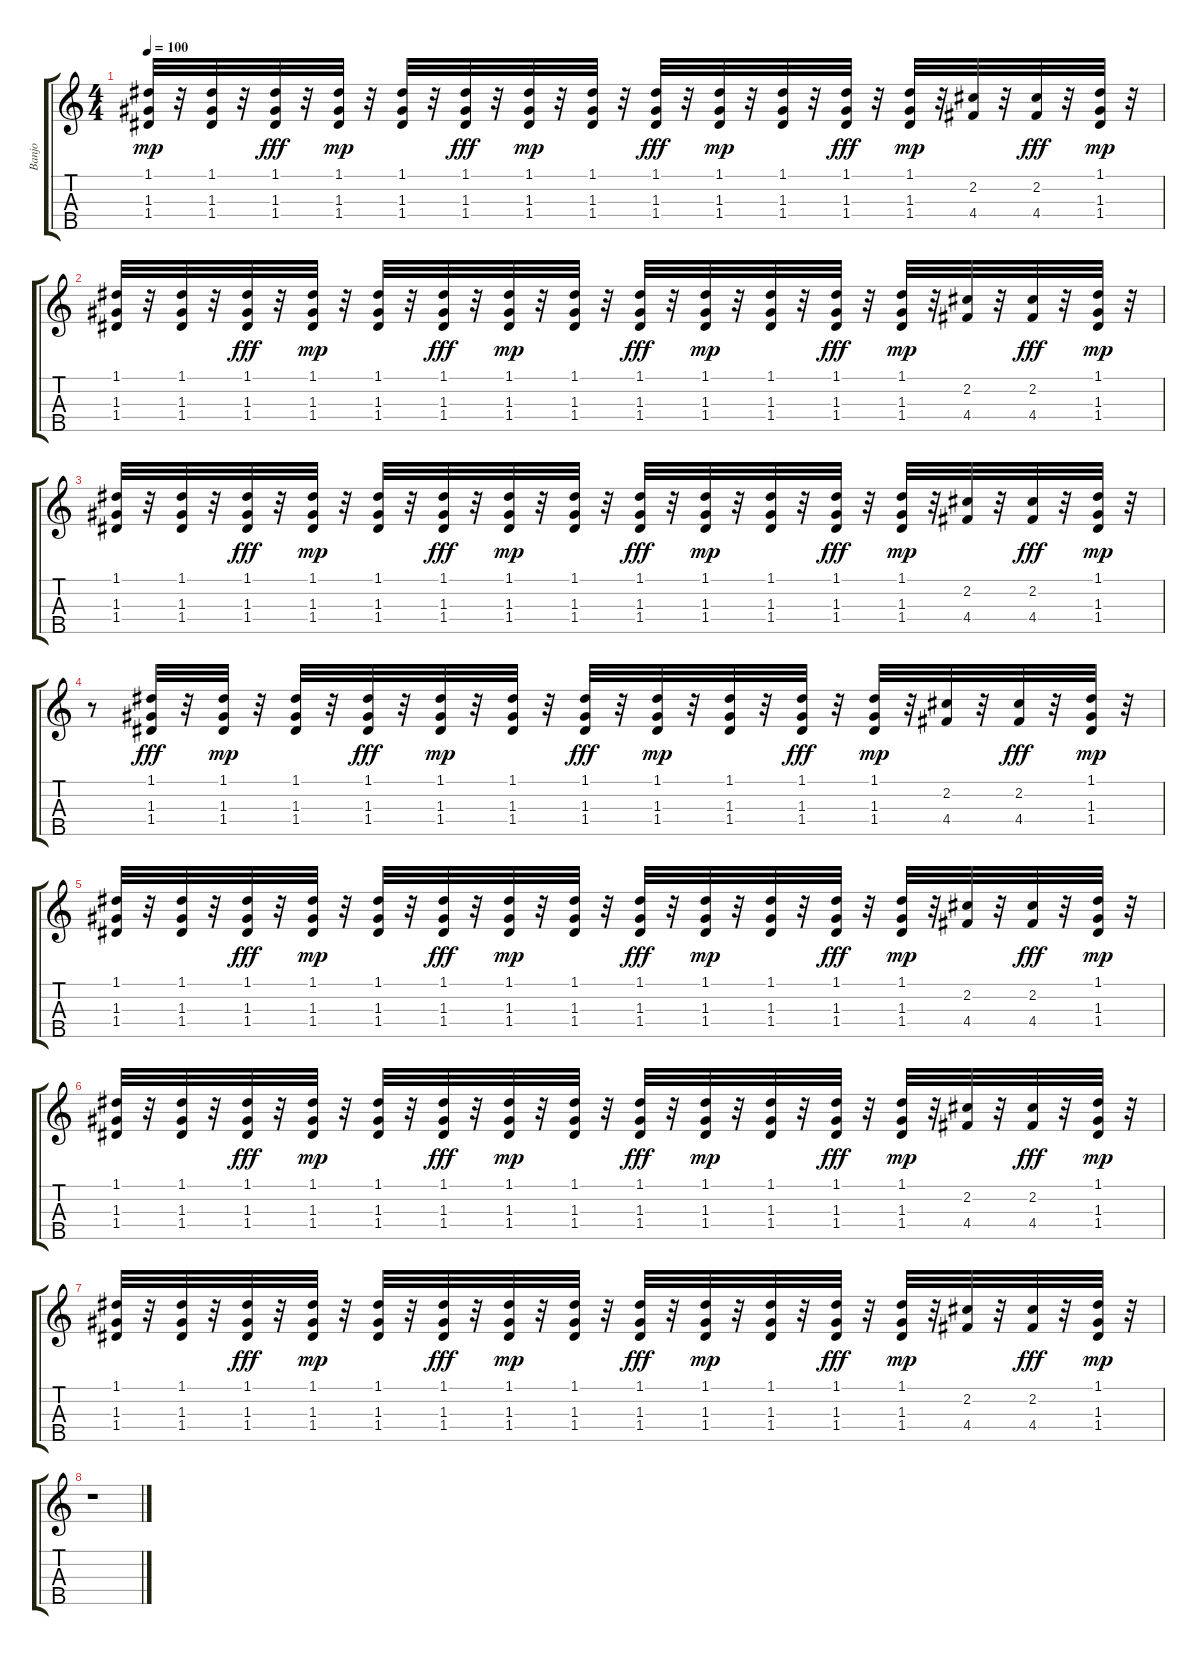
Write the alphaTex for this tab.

\track ("Banjo" "Banjo") {instrument banjo}
\staff {score tabs}
\tuning (D4 B3 G3 D3 G4) {hide}
\displaytranspose 12
\ts (4 4)
\tempo 100
\clef g2
\ks c
(1.1 1.3 1.4).32{dy mp} r.32 (1.1 1.3 1.4).32 r.32 (1.1 1.3 1.4).32{dy fff} r.32 (1.1 1.3 1.4).32{dy mp} r.32 (1.1 1.3 1.4).32 r.32 (1.1 1.3 1.4).32{dy fff} r.32 (1.1 1.3 1.4).32{dy mp} r.32 (1.1 1.3 1.4).32 r.32 (1.1 1.3 1.4).32{dy fff} r.32 (1.1 1.3 1.4).32{dy mp} r.32 (1.1 1.3 1.4).32 r.32 (1.1 1.3 1.4).32{dy fff} r.32 (1.1 1.3 1.4).32{dy mp} r.32 (2.2 4.4).32 r.32 (2.2 4.4).32{dy fff} r.32 (1.1 1.3 1.4).32{dy mp} r.32 |
(1.1 1.3 1.4).32 r.32 (1.1 1.3 1.4).32 r.32 (1.1 1.3 1.4).32{dy fff} r.32 (1.1 1.3 1.4).32{dy mp} r.32 (1.1 1.3 1.4).32 r.32 (1.1 1.3 1.4).32{dy fff} r.32 (1.1 1.3 1.4).32{dy mp} r.32 (1.1 1.3 1.4).32 r.32 (1.1 1.3 1.4).32{dy fff} r.32 (1.1 1.3 1.4).32{dy mp} r.32 (1.1 1.3 1.4).32 r.32 (1.1 1.3 1.4).32{dy fff} r.32 (1.1 1.3 1.4).32{dy mp} r.32 (2.2 4.4).32 r.32 (2.2 4.4).32{dy fff} r.32 (1.1 1.3 1.4).32{dy mp} r.32 |
(1.1 1.3 1.4).32 r.32 (1.1 1.3 1.4).32 r.32 (1.1 1.3 1.4).32{dy fff} r.32 (1.1 1.3 1.4).32{dy mp} r.32 (1.1 1.3 1.4).32 r.32 (1.1 1.3 1.4).32{dy fff} r.32 (1.1 1.3 1.4).32{dy mp} r.32 (1.1 1.3 1.4).32 r.32 (1.1 1.3 1.4).32{dy fff} r.32 (1.1 1.3 1.4).32{dy mp} r.32 (1.1 1.3 1.4).32 r.32 (1.1 1.3 1.4).32{dy fff} r.32 (1.1 1.3 1.4).32{dy mp} r.32 (2.2 4.4).32 r.32 (2.2 4.4).32{dy fff} r.32 (1.1 1.3 1.4).32{dy mp} r.32 |
r.8 (1.1 1.3 1.4).32{dy fff} r.32 (1.1 1.3 1.4).32{dy mp} r.32 (1.1 1.3 1.4).32 r.32 (1.1 1.3 1.4).32{dy fff} r.32 (1.1 1.3 1.4).32{dy mp} r.32 (1.1 1.3 1.4).32 r.32 (1.1 1.3 1.4).32{dy fff} r.32 (1.1 1.3 1.4).32{dy mp} r.32 (1.1 1.3 1.4).32 r.32 (1.1 1.3 1.4).32{dy fff} r.32 (1.1 1.3 1.4).32{dy mp} r.32 (2.2 4.4).32 r.32 (2.2 4.4).32{dy fff} r.32 (1.1 1.3 1.4).32{dy mp} r.32 |
(1.1 1.3 1.4).32 r.32 (1.1 1.3 1.4).32 r.32 (1.1 1.3 1.4).32{dy fff} r.32 (1.1 1.3 1.4).32{dy mp} r.32 (1.1 1.3 1.4).32 r.32 (1.1 1.3 1.4).32{dy fff} r.32 (1.1 1.3 1.4).32{dy mp} r.32 (1.1 1.3 1.4).32 r.32 (1.1 1.3 1.4).32{dy fff} r.32 (1.1 1.3 1.4).32{dy mp} r.32 (1.1 1.3 1.4).32 r.32 (1.1 1.3 1.4).32{dy fff} r.32 (1.1 1.3 1.4).32{dy mp} r.32 (2.2 4.4).32 r.32 (2.2 4.4).32{dy fff} r.32 (1.1 1.3 1.4).32{dy mp} r.32 |
(1.1 1.3 1.4).32 r.32 (1.1 1.3 1.4).32 r.32 (1.1 1.3 1.4).32{dy fff} r.32 (1.1 1.3 1.4).32{dy mp} r.32 (1.1 1.3 1.4).32 r.32 (1.1 1.3 1.4).32{dy fff} r.32 (1.1 1.3 1.4).32{dy mp} r.32 (1.1 1.3 1.4).32 r.32 (1.1 1.3 1.4).32{dy fff} r.32 (1.1 1.3 1.4).32{dy mp} r.32 (1.1 1.3 1.4).32 r.32 (1.1 1.3 1.4).32{dy fff} r.32 (1.1 1.3 1.4).32{dy mp} r.32 (2.2 4.4).32 r.32 (2.2 4.4).32{dy fff} r.32 (1.1 1.3 1.4).32{dy mp} r.32 |
(1.1 1.3 1.4).32 r.32 (1.1 1.3 1.4).32 r.32 (1.1 1.3 1.4).32{dy fff} r.32 (1.1 1.3 1.4).32{dy mp} r.32 (1.1 1.3 1.4).32 r.32 (1.1 1.3 1.4).32{dy fff} r.32 (1.1 1.3 1.4).32{dy mp} r.32 (1.1 1.3 1.4).32 r.32 (1.1 1.3 1.4).32{dy fff} r.32 (1.1 1.3 1.4).32{dy mp} r.32 (1.1 1.3 1.4).32 r.32 (1.1 1.3 1.4).32{dy fff} r.32 (1.1 1.3 1.4).32{dy mp} r.32 (2.2 4.4).32 r.32 (2.2 4.4).32{dy fff} r.32 (1.1 1.3 1.4).32{dy mp} r.32 |
r.1
